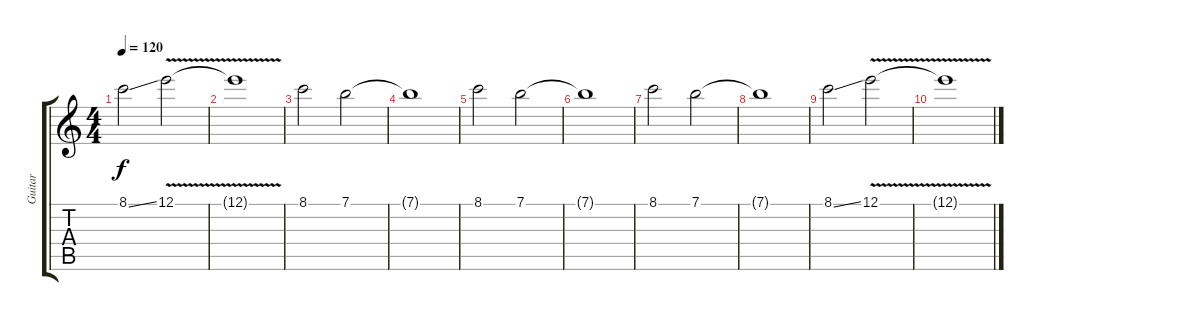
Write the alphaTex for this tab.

\track ("Guitar" "Guitar") {instrument distortionguitar}
\staff {score tabs}
\tuning (E4 B3 G3 D3 A2 E2) {hide}
\ts (4 4)
\tempo 120
\clef g2
\ks c
8.1{ss}.2{dy f} 12.1{v}.2 |
12.1{t}.1 |
8.1.2 7.1.2 |
7.1{t}.1 |
8.1.2 7.1.2 |
7.1{t}.1 |
8.1.2 7.1.2 |
7.1{t}.1 |
8.1{ss}.2 12.1{v}.2 |
12.1{t}.1
